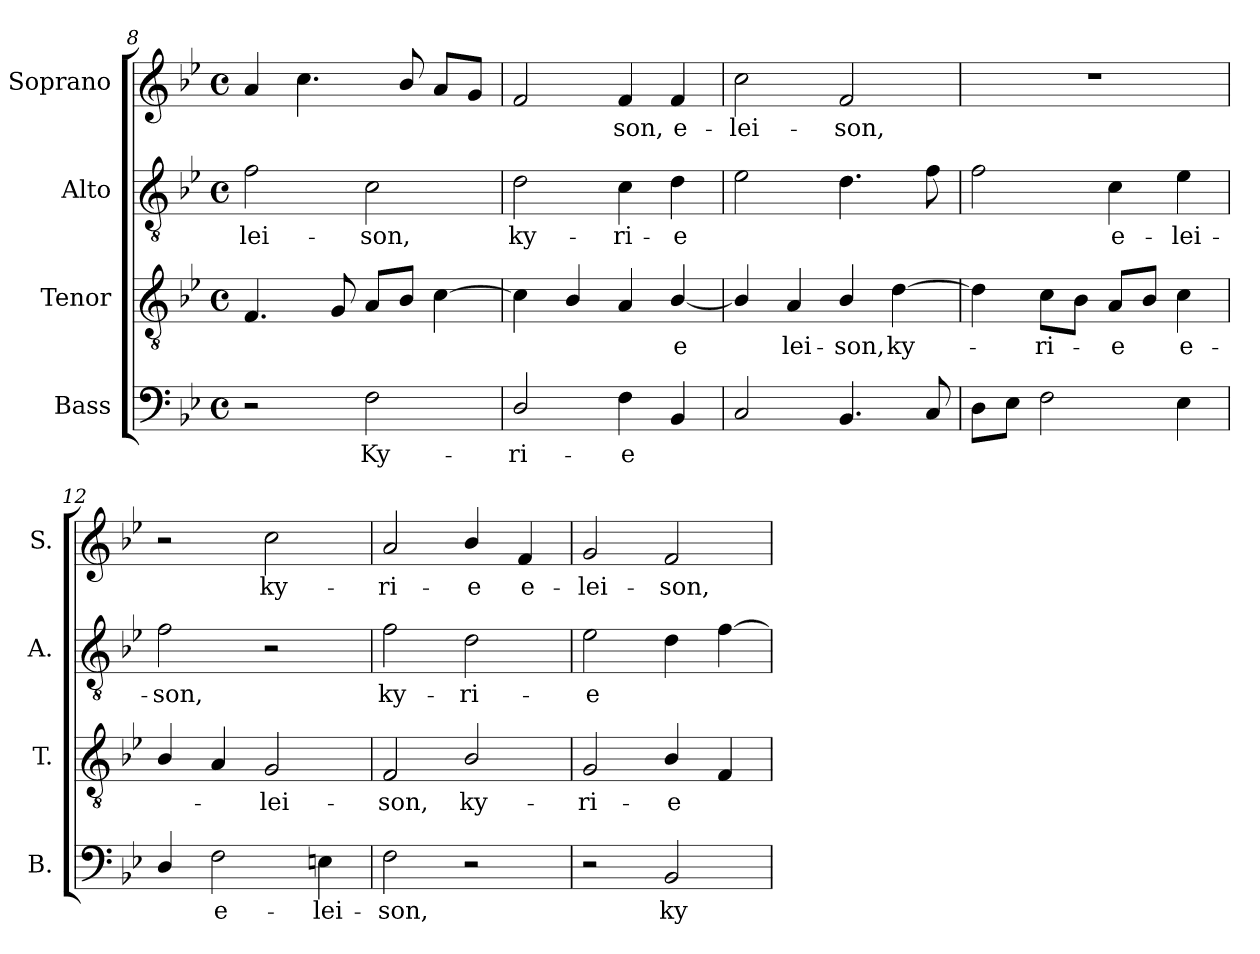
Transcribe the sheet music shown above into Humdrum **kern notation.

**kern	**text	**kern	**text	**kern	**text	**kern	**text
*part4	*part4	*part3	*part3	*part2	*part2	*part1	*part1
*staff4	*staff4	*staff3	*staff3	*staff2	*staff2	*staff1	*staff1
*I"Bass	*	*I"Tenor	*	*I"Alto	*	*I"Soprano	*
*I'B.	*	*I'T.	*	*I'A.	*	*I'S.	*
*clefF4	*	*clefGv2	*	*clefGv2	*	*clefG2	*
*	*	*ITrd7c12	*	*ITrd7c12	*	*	*
*k[b-e-]	*	*k[b-e-]	*	*k[b-e-]	*	*k[b-e-]	*
*B-:	*	*B-:	*	*B-:	*	*B-:	*
*M4/4	*	*M4/4	*	*M4/4	*	*M4/4	*
*met(c)	*	*met(c)	*	*met(c)	*	*met(c)	*
=8	=8	=8	=8	=8	=8	=8	=8
!	!	!	!	!	!LO:LY:b:color=#000000	!	!
2r	.	4.FFi/	.	2Fi\	-lei-	4ai/	.
.	.	.	.	.	.	4.cci\	.
.	.	8GGi/	.	.	.	.	.
!	!LO:LY:b:color=#000000	!	!	!	!	!	!
!	!	!	!	!	!LO:LY:b:color=#000000	!	!
2Fi\	Ky-	8AAi/L	.	2Ci\	-son,	.	.
.	.	8BB-i/J	.	.	.	8b-i/	.
.	.	[4Ci\	.	.	.	8ai/L	.
.	.	.	.	.	.	8gi/J	.
=9	=9	=9	=9	=9	=9	=9	=9
!	!LO:LY:b:color=#000000	!	!	!	!	!	!
!	!	!	!	!	!LO:LY:b:color=#000000	!	!
2Di/	-ri-	4Ci\]	.	2Di\	ky-	2fi/	.
.	.	4BB-i/	.	.	.	.	.
!	!LO:LY:b:color=#000000	!	!	!	!	!	!
!	!	!	!	!	!LO:LY:b:color=#000000	!	!
!	!	!	!	!	!	!	!LO:LY:b:color=#000000
4Fi\	-e	4AAi/	.	4Ci\	-ri-	4fi/	-son,
!	!	!	!LO:LY:b:color=#000000	!	!	!	!
!	!	!	!	!	!LO:LY:b:color=#000000	!	!
!	!	!	!	!	!	!	!LO:LY:b:color=#000000
4BB-i/	.	[4BB-i/	e	4Di\	-e	4fi/	e-
=10	=10	=10	=10	=10	=10	=10	=10
!	!	!	!	!	!	!	!LO:LY:b:color=#000000
2Ci/	.	4BB-i/]	.	2E-i\	.	2cci\	-lei-
!	!	!	!LO:LY:b:color=#000000	!	!	!	!
.	.	4AAi/	lei-	.	.	.	.
!	!	!	!LO:LY:b:color=#000000	!	!	!	!
!	!	!	!	!	!	!	!LO:LY:b:color=#000000
4.BB-i/	.	4BB-i/	-son,	4.Di\	.	2fi/	-son,
!	!	!	!LO:LY:b:color=#000000	!	!	!	!
.	.	[4Di\	ky-	.	.	.	.
8Ci/	.	.	.	8Fi\	.	.	.
=11	=11	=11	=11	=11	=11	=11	=11
8Di\L	.	4Di\]	.	2Fi\	.	1r	.
8E-i\J	.	.	.	.	.	.	.
!	!	!	!LO:LY:b:color=#000000	!	!	!	!
2Fi\	.	8Ci\L	-ri-	.	.	.	.
.	.	8BB-i\J	.	.	.	.	.
!	!	!	!LO:LY:b:color=#000000	!	!	!	!
!	!	!	!	!	!LO:LY:b:color=#000000	!	!
.	.	8AAi/L	-e	4Ci\	e-	.	.
.	.	8BB-i/J	.	.	.	.	.
!	!	!	!LO:LY:b:color=#000000	!	!	!	!
!	!	!	!	!	!LO:LY:b:color=#000000	!	!
4E-i\	.	4Ci\	e-	4E-i\	-lei-	.	.
!!LO:LB:g=z
=12	=12	=12	=12	=12	=12	=12	=12
!	!	!	!	!	!LO:LY:b:color=#000000	!	!
4Di/	.	4BB-i/	.	2Fi\	-son,	2r	.
!	!LO:LY:b:color=#000000	!	!	!	!	!	!
2Fi\	e-	4AAi/	.	.	.	.	.
!	!	!	!LO:LY:b:color=#000000	!	!	!	!
!	!	!	!	!	!	!	!LO:LY:b:color=#000000
.	.	2GGi/	-lei-	2r	.	2cci\	ky-
!	!LO:LY:b:color=#000000	!	!	!	!	!	!
4Eni\	-lei-	.	.	.	.	.	.
=13	=13	=13	=13	=13	=13	=13	=13
!	!LO:LY:b:color=#000000	!	!	!	!	!	!
!	!	!	!LO:LY:b:color=#000000	!	!	!	!
!	!	!	!	!	!LO:LY:b:color=#000000	!	!
!	!	!	!	!	!	!	!LO:LY:b:color=#000000
2Fi\	-son,	2FFi/	-son,	2Fi\	ky-	2ai/	-ri-
!	!	!	!LO:LY:b:color=#000000	!	!	!	!
!	!	!	!	!	!LO:LY:b:color=#000000	!	!
!	!	!	!	!	!	!	!LO:LY:b:color=#000000
2r	.	2BB-i/	ky-	2Di\	-ri-	4b-i/	-e
!	!	!	!	!	!	!	!LO:LY:b:color=#000000
.	.	.	.	.	.	4fi/	e-
=14	=14	=14	=14	=14	=14	=14	=14
!	!	!	!LO:LY:b:color=#000000	!	!	!	!
!	!	!	!	!	!LO:LY:b:color=#000000	!	!
!	!	!	!	!	!	!	!LO:LY:b:color=#000000
2r	.	2GGi/	-ri-	2E-i\	-e	2gi/	-lei-
!	!LO:LY:b:color=#000000	!	!	!	!	!	!
!	!	!	!LO:LY:b:color=#000000	!	!	!	!
!	!	!	!	!	!	!	!LO:LY:b:color=#000000
2BB-i/	ky-	4BB-i/	-e	4Di\	.	2fi/	-son,
.	.	4FFi/	.	[4Fi\	.	.	.
=	=	=	=	=	=	=	=
*-	*-	*-	*-	*-	*-	*-	*-
